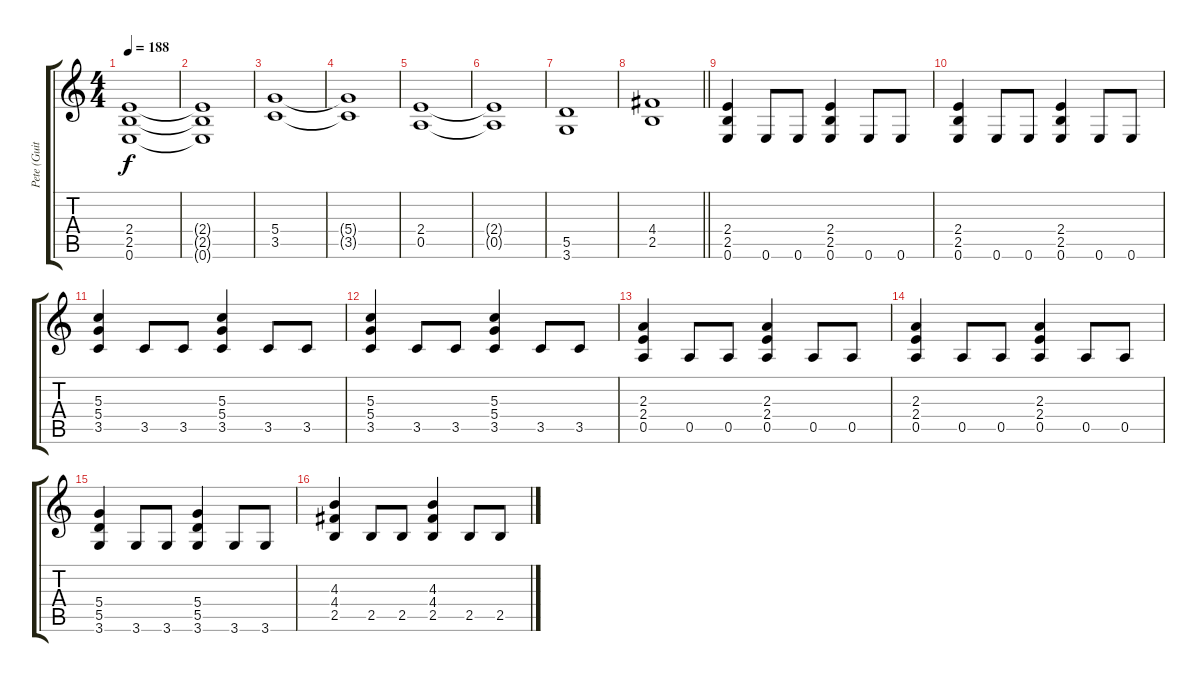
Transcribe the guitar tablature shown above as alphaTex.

\track ("Pete (Guitar I)" "Pete (Guit") {solo instrument distortionguitar}
\staff {score tabs}
\tuning (E4 B3 G3 D3 A2 E2) {hide}
\ts (4 4)
\tempo 188
\clef g2
\ks c
(2.4 2.5 0.6).1{dy f} |
(2.4{t} 2.5{t} 0.6{t}).1 |
(5.4 3.5).1 |
(5.4{t} 3.5{t}).1 |
(2.4 0.5).1 |
(2.4{t} 0.5{t}).1 |
(5.5 3.6).1 |
\barLineRight lightlight
(4.4 2.5).1 |
(2.4 2.5 0.6).4 0.6.8 0.6.8 (2.4 2.5 0.6).4 0.6.8 0.6.8 |
(2.4 2.5 0.6).4 0.6.8 0.6.8 (2.4 2.5 0.6).4 0.6.8 0.6.8 |
(5.3 5.4 3.5).4 3.5.8 3.5.8 (5.3 5.4 3.5).4 3.5.8 3.5.8 |
(5.3 5.4 3.5).4 3.5.8 3.5.8 (5.3 5.4 3.5).4 3.5.8 3.5.8 |
(2.3 2.4 0.5).4 0.5.8 0.5.8 (2.3 2.4 0.5).4 0.5.8 0.5.8 |
(2.3 2.4 0.5).4 0.5.8 0.5.8 (2.3 2.4 0.5).4 0.5.8 0.5.8 |
(5.4 5.5 3.6).4 3.6.8 3.6.8 (5.4 5.5 3.6).4 3.6.8 3.6.8 |
(4.3 4.4 2.5).4 2.5.8 2.5.8 (4.3 4.4 2.5).4 2.5.8 2.5.8
